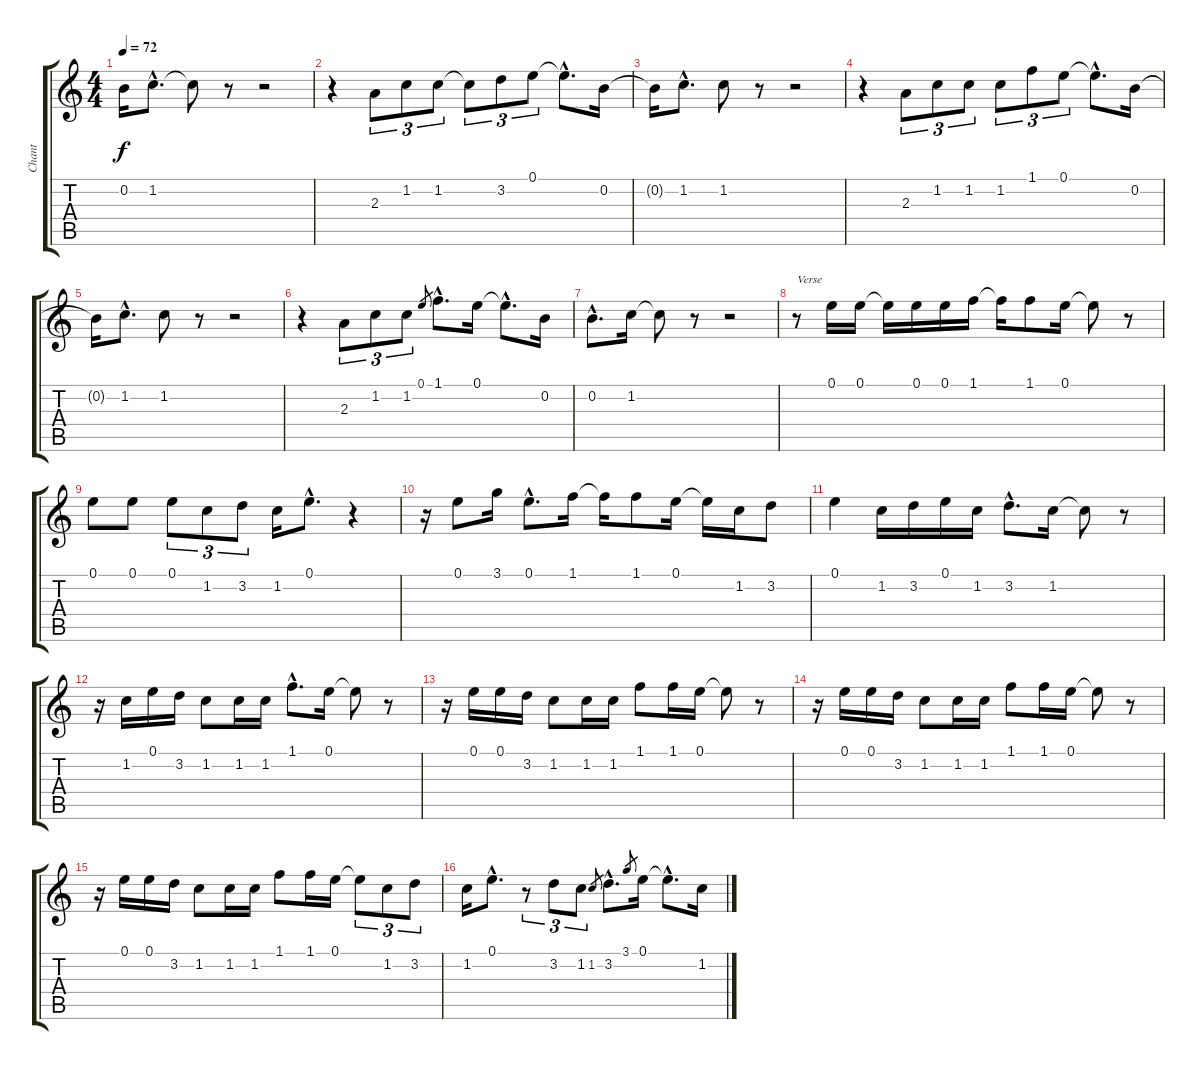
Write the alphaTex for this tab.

\track ("Chant" "Chant") {instrument acousticguitarsteel}
\staff {score tabs}
\tuning (E4 B3 G3 D3 A2 E2) {hide}
\ts (4 4)
\tempo 72
\clef g2
\ks c
0.2{t}.16{dy f} 1.2{hac}.8{d} 1.2{t}.8 r.8 r.2 |
r.4 2.3.8{tu (3 2)} 1.2.8{tu (3 2)} 1.2.8{tu (3 2)} 1.2{t}.8{tu (3 2)} 3.2.8{tu (3 2)} 0.1.8{tu (3 2)} 0.1{hac t}.8{d} 0.2.16 |
0.2{t}.16 1.2{hac}.8{d} 1.2.8 r.8 r.2 |
r.4 2.3.8{tu (3 2)} 1.2.8{tu (3 2)} 1.2.8{tu (3 2)} 1.2.8{tu (3 2)} 1.1.8{tu (3 2)} 0.1.8{tu (3 2)} 0.1{hac t}.8{d} 0.2.16 |
0.2{t}.16 1.2{hac}.8{d} 1.2.8 r.8 r.2 |
r.4 2.3.8{tu (3 2)} 1.2.8{tu (3 2)} 1.2.8{tu (3 2)} 0.1.8{gr} 1.1{hac}.8{d} 0.1.16 0.1{hac t}.8{d} 0.2.16 |
0.2{hac}.8{d} 1.2.16 1.2{t}.8 r.8 r.2 |
r.8{txt "Verse"} 0.1.16 0.1.16 0.1{t}.16 0.1.16 0.1.16 1.1.16 1.1{t}.16 1.1.8 0.1.16 0.1{t}.8 r.8 |
0.1.8 0.1.8 0.1.8{tu (3 2)} 1.2.8{tu (3 2)} 3.2.8{tu (3 2)} 1.2.16 0.1{hac}.8{d} r.4 |
r.16 0.1.8 3.1.16 0.1{hac}.8{d} 1.1.16 1.1{t}.16 1.1.8 0.1.16 0.1{t}.16 1.2.16 3.2.8 |
0.1.4 1.2.16 3.2.16 0.1.16 1.2.16 3.2{hac}.8{d} 1.2.16 1.2{t}.8 r.8 |
r.16 1.2.16 0.1.16 3.2.16 1.2.8 1.2.16 1.2.16 1.1{hac}.8{d} 0.1.16 0.1{t}.8 r.8 |
r.16 0.1.16 0.1.16 3.2.16 1.2.8 1.2.16 1.2.16 1.1.8 1.1.16 0.1.16 0.1{t}.8 r.8 |
r.16 0.1.16 0.1.16 3.2.16 1.2.8 1.2.16 1.2.16 1.1.8 1.1.16 0.1.16 0.1{t}.8 r.8 |
r.16 0.1.16 0.1.16 3.2.16 1.2.8 1.2.16 1.2.16 1.1.8 1.1.16 0.1.16 0.1{t}.8{tu (3 2)} 1.2.8{tu (3 2)} 3.2.8{tu (3 2)} |
1.2.16 0.1{hac}.8{d} r.8{tu (3 2)} 3.2.8{tu (3 2)} 1.2.8{tu (3 2)} 1.2.8{gr} 3.2{hac}.8{d} 3.1.8{gr} 0.1.16 0.1{hac t}.8{d} 1.2.16
